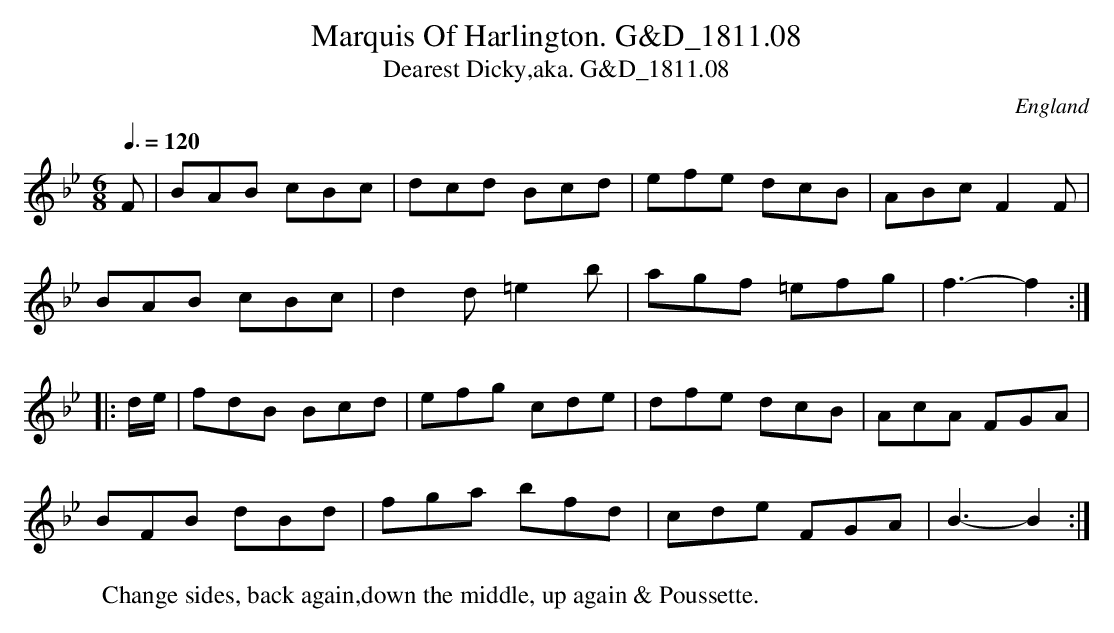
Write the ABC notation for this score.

X:1
T:Marquis Of Harlington. G&D_1811.08
T:Dearest Dicky,aka. G&D_1811.08
M:6/8
L:1/8
Q:3/8=120
O:England
W:Change sides, back again,down the middle, up again & Poussette.
K:Bb
F|BAB cBc|dcd Bcd|efe dcB|ABcF2F|
BAB cBc|d2d=e2b|agf =efg|f3-f2:|
|:d/e/|fdB Bcd|efg cde|dfe dcB|AcA FGA|
BFB dBd|fga bfd|cde FGA|B3-B2:|
